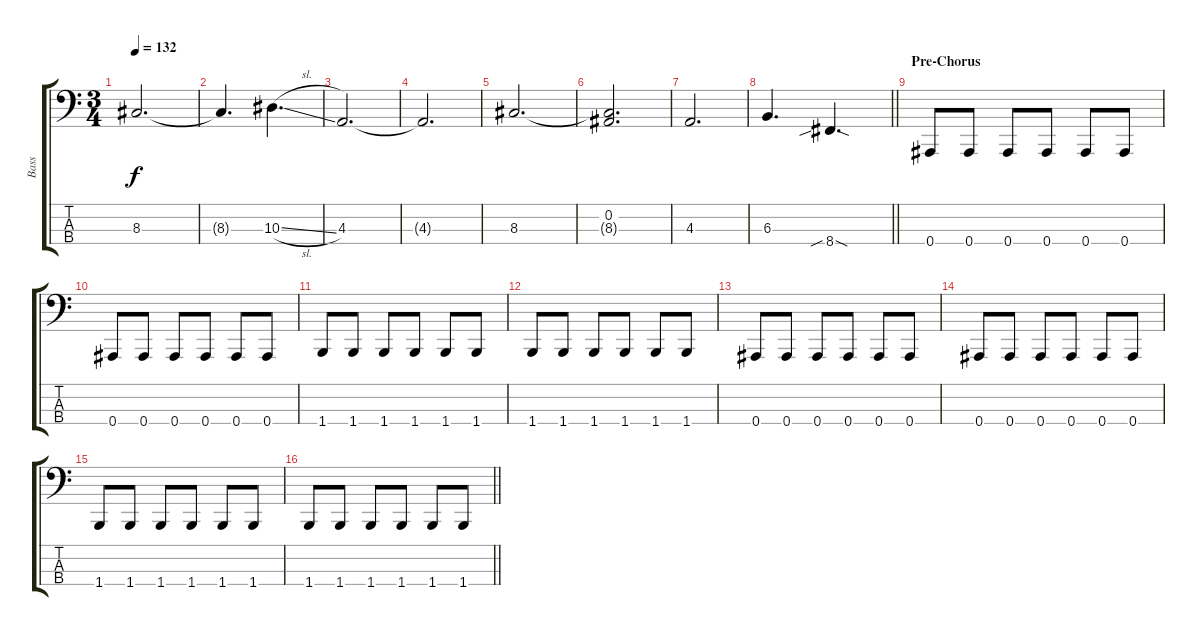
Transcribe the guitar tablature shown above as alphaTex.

\track ("Bass" "Bass") {instrument electricbassfinger}
\staff {score tabs}
\tuning (Eb2 Bb1 F1 Bb0) {hide}
\ts (3 4)
\tempo 132
\clef f4
\ks c
8.3.2{d dy f} |
8.3{t}.4{d} 10.3{sl}.4{d} |
4.3.2{d} |
4.3{t}.2{d} |
8.3.2{d} |
(0.2 8.3{t}).2{d} |
4.3.2{d} |
\barLineRight lightlight
6.3.4{d volume 8} 8.4{sib sod}.4{d} |
\section ("" "Pre-Chorus")
0.4.8 0.4.8 0.4.8 0.4.8 0.4.8 0.4.8 |
0.4.8 0.4.8 0.4.8 0.4.8 0.4.8 0.4.8 |
1.4.8 1.4.8 1.4.8 1.4.8 1.4.8 1.4.8 |
1.4.8 1.4.8 1.4.8 1.4.8 1.4.8 1.4.8 |
0.4.8 0.4.8 0.4.8 0.4.8 0.4.8 0.4.8 |
0.4.8 0.4.8 0.4.8 0.4.8 0.4.8 0.4.8 |
1.4.8 1.4.8 1.4.8 1.4.8 1.4.8 1.4.8 |
\barLineRight lightlight
1.4.8 1.4.8 1.4.8 1.4.8 1.4.8 1.4.8
